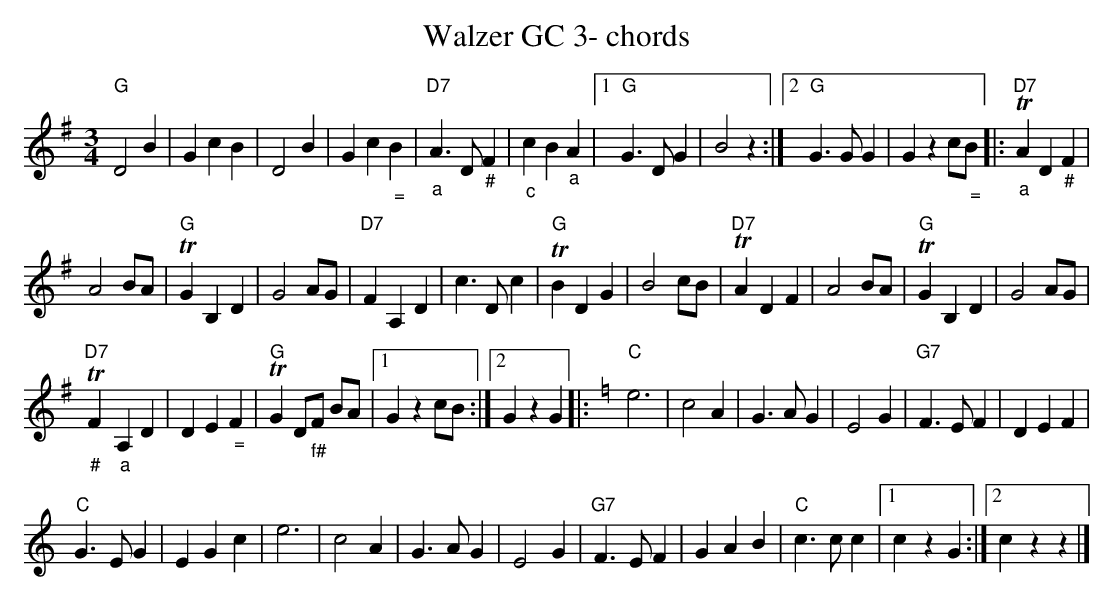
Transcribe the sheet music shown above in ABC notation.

X:1
T:Walzer GC 3- chords
M:3/4
L:1/4
K:Gmaj%%MIDI gchordon
"G"D2B | GcB | D2B | Gc"_ ="B | "D7""_a"A>D"_#"F | "_c"cB"_a"A |1 "G"G>DG | B2z :|2 "G"G>GG | Gzc/2"_ ="B/2 |: "D7"T"_a"AD"_#"F |
A2 B/2A/2 | "G"TGB,D | G2A/2G/2 | "D7"FA,D | c>Dc | "G"TBDG | B2 c/2B/2 | "D7"TADF | A2 B/2A/2 | "G"TGB,D | G2A/2G/2 |
"D7"T"_#"F"_a"A,D | DE"_ ="F | "G"TG D/2"_f#"F/2 B/2A/2 |1 Gz c/2B/2 :|2 GzG [K:Cmaj] |: "C"e3 | c2A | G>AG | E2G | "G7"F>EF | DEF |
"C"G>EG | EGc | e3 | c2A | G>AG | E2G | "G7"F>EF | GAB | "C"c>cc |1 czG :|2 czz |]
